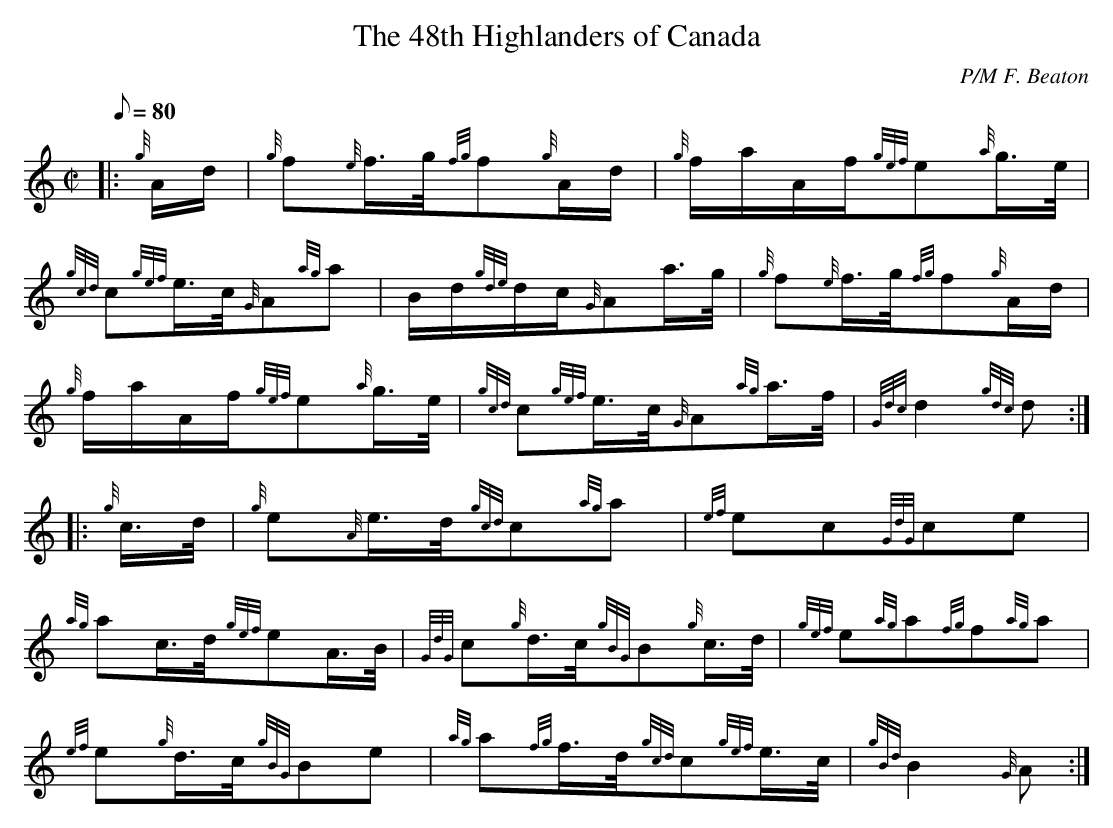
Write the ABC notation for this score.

X:1
T:The 48th Highlanders of Canada
M:C|
L:1/8
Q:80
C:P/M F. Beaton
K:HP
|: {g}A/2d/2 | \
{g}f{e}f3/4g/4{fg}f{g}A/2d/2 | \
{g}f/2a/2A/2f/2{gef}e{a}g3/4e/4 |
{gcd}c{gef}e3/4c/4{G}A{ag}a | \
B/2d/2{gde}d/2c/2{G}Aa3/4g/4 | \
{g}f{e}f3/4g/4{fg}f{g}A/2d/2 |
{g}f/2a/2A/2f/2{gef}e{a}g3/4e/4 | \
{gcd}c{gef}e3/4c/4{G}A{ag}a3/4f/4 | \
{Gdc}d2{gdc}d ::
{g}c3/4d/4 | \
{g}e{A}e3/4d/4{gcd}c{ag}a | \
{ef}ec{GdG}ce |
{ag}ac3/4d/4{gef}eA3/4B/4 | \
{GdG}c{g}d3/4c/4{gBG}B{g}c3/4d/4 | \
{gef}e{ag}a{fg}f{ag}a |
{ef}e{g}d3/4c/4{gBG}Be | \
{ag}a{fg}f3/4d/4{gcd}c{gef}e3/4c/4 | \
{gBd}B2{G}A :|
